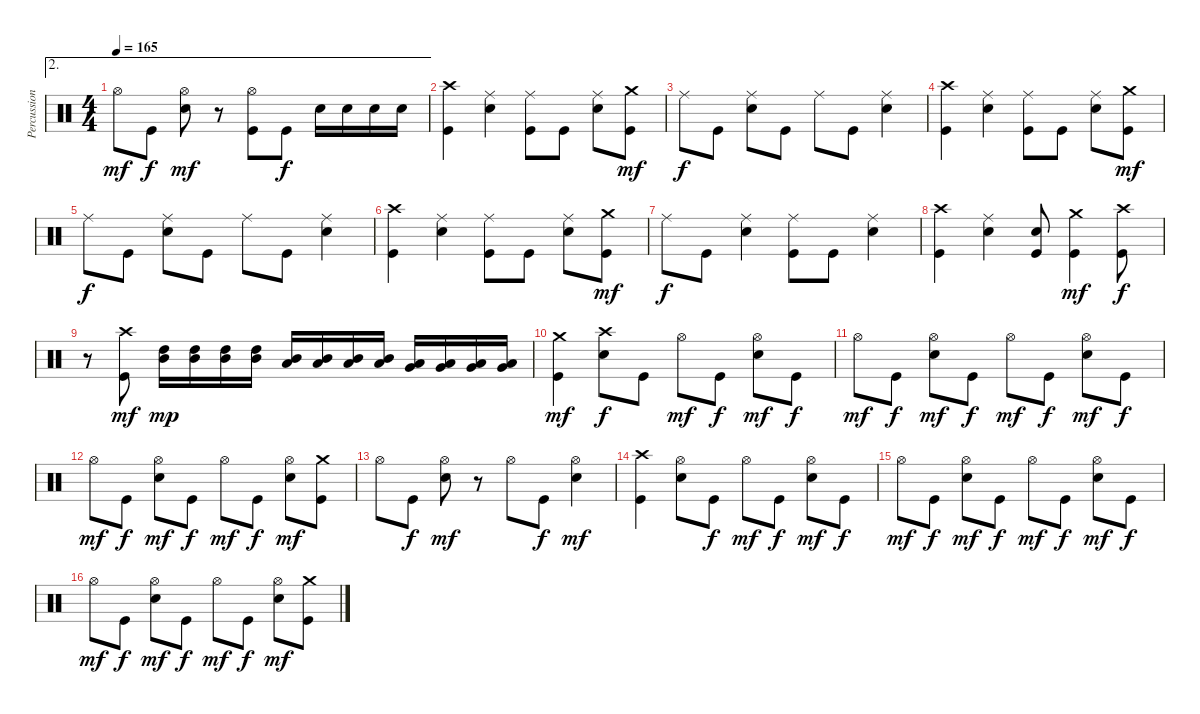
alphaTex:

\track ("Percussions" "Percussion") {instrument percussion}
\staff {score}
\articulation defaults
\ae 2
\ts (4 4)
\tempo 165
\clef neutral
\ks c "Hi-Hat (open)".8{dy mf} "Kick (hit)".8{dy f}
("Electric Snare (hit)" "Hi-Hat (open)").8{dy mf} r.8 ("Kick (hit)" "Hi-Hat (open)").8 "Kick (hit)".8{dy f} "Electric Snare (hit)".16 "Electric Snare (hit)".16 "Electric Snare (hit)".16 "Electric Snare (hit)".16 |
("Kick (hit)" "Crash high (hit)").4 ("Electric Snare (hit)" "Ride (middle)").4 ("Kick (hit)" "Ride (middle)").8 "Kick (hit)".8 ("Electric Snare (hit)" "Ride (middle)").8 ("Kick (hit)" "Crash medium (hit)").8{dy mf} |
"Ride (middle)".8{dy f} "Kick (hit)".8 ("Electric Snare (hit)" "Ride (middle)").8 "Kick (hit)".8 "Ride (middle)".8 "Kick (hit)".8 ("Electric Snare (hit)" "Ride (middle)").4 |
("Kick (hit)" "Crash high (hit)").4 ("Electric Snare (hit)" "Ride (middle)").4 ("Kick (hit)" "Ride (middle)").8 "Kick (hit)".8 ("Electric Snare (hit)" "Ride (middle)").8 ("Kick (hit)" "Crash medium (hit)").8{dy mf} |
"Ride (middle)".8{dy f} "Kick (hit)".8 ("Electric Snare (hit)" "Ride (middle)").8 "Kick (hit)".8 "Ride (middle)".8 "Kick (hit)".8 ("Electric Snare (hit)" "Ride (middle)").4 |
("Kick (hit)" "Crash high (hit)").4 ("Electric Snare (hit)" "Ride (middle)").4 ("Kick (hit)" "Ride (middle)").8 "Kick (hit)".8 ("Electric Snare (hit)" "Ride (middle)").8 ("Kick (hit)" "Crash medium (hit)").8{dy mf} |
"Ride (middle)".8{dy f} "Kick (hit)".8 ("Electric Snare (hit)" "Ride (middle)").4 ("Kick (hit)" "Ride (middle)").8 "Kick (hit)".8 ("Electric Snare (hit)" "Ride (middle)").4 |
("Kick (hit)" "Crash high (hit)").4 ("Electric Snare (hit)" "Ride (middle)").4 ("Kick (hit)" "Electric Snare (hit)").8 ("Kick (hit)" "Crash medium (hit)").4{dy mf} ("Kick (hit)" "Crash high (hit)").8{dy f} |
r.8 ("Kick (hit)" "Crash high (hit)").8{dy mf} ("High Tom (hit)" "Mid Tom (hit)").16{dy mp} ("High Tom (hit)" "Mid Tom (hit)").16 ("High Tom (hit)" "Mid Tom (hit)").16 ("High Tom (hit)" "Mid Tom (hit)").16 ("Mid Tom (hit)" "Low Tom (hit)").16 ("Mid Tom (hit)" "Low Tom (hit)").16 ("Mid Tom (hit)" "Low Tom (hit)").16 ("Mid Tom (hit)" "Low Tom (hit)").16 ("Very Low Tom (hit)" "Low Floor Tom (hit)").16 ("Very Low Tom (hit)" "Low Floor Tom (hit)").16 ("Very Low Tom (hit)" "Low Floor Tom (hit)").16 ("Very Low Tom (hit)" "Low Floor Tom (hit)").16 |
("Kick (hit)" "Crash medium (hit)").4{dy mf} ("Electric Snare (hit)" "Crash high (hit)").8{dy f} "Kick (hit)".8 "Hi-Hat (open)".8{dy mf} "Kick (hit)".8{dy f} ("Electric Snare (hit)" "Hi-Hat (open)").8{dy mf} "Kick (hit)".8{dy f} |
"Hi-Hat (open)".8{dy mf} "Kick (hit)".8{dy f} ("Electric Snare (hit)" "Hi-Hat (open)").8{dy mf} "Kick (hit)".8{dy f} "Hi-Hat (open)".8{dy mf} "Kick (hit)".8{dy f} ("Electric Snare (hit)" "Hi-Hat (open)").8{dy mf} "Kick (hit)".8{dy f} |
"Hi-Hat (open)".8{dy mf} "Kick (hit)".8{dy f} ("Electric Snare (hit)" "Hi-Hat (open)").8{dy mf} "Kick (hit)".8{dy f} "Hi-Hat (open)".8{dy mf} "Kick (hit)".8{dy f} ("Electric Snare (hit)" "Hi-Hat (open)").8{dy mf} ("Kick (hit)" "Crash medium (hit)").8 |
"Hi-Hat (open)".8 "Kick (hit)".8{dy f} ("Electric Snare (hit)" "Hi-Hat (open)").8{dy mf} r.8 "Hi-Hat (open)".8 "Kick (hit)".8{dy f} ("Electric Snare (hit)" "Hi-Hat (open)").4{dy mf} |
("Kick (hit)" "Crash high (hit)").4 ("Electric Snare (hit)" "Hi-Hat (open)").8 "Kick (hit)".8{dy f} "Hi-Hat (open)".8{dy mf} "Kick (hit)".8{dy f} ("Electric Snare (hit)" "Hi-Hat (open)").8{dy mf} "Kick (hit)".8{dy f} |
"Hi-Hat (open)".8{dy mf} "Kick (hit)".8{dy f} ("Electric Snare (hit)" "Hi-Hat (open)").8{dy mf} "Kick (hit)".8{dy f} "Hi-Hat (open)".8{dy mf} "Kick (hit)".8{dy f} ("Electric Snare (hit)" "Hi-Hat (open)").8{dy mf} "Kick (hit)".8{dy f} |
"Hi-Hat (open)".8{dy mf} "Kick (hit)".8{dy f} ("Electric Snare (hit)" "Hi-Hat (open)").8{dy mf} "Kick (hit)".8{dy f} "Hi-Hat (open)".8{dy mf} "Kick (hit)".8{dy f} ("Electric Snare (hit)" "Hi-Hat (open)").8{dy mf} ("Kick (hit)" "Crash medium (hit)").8
